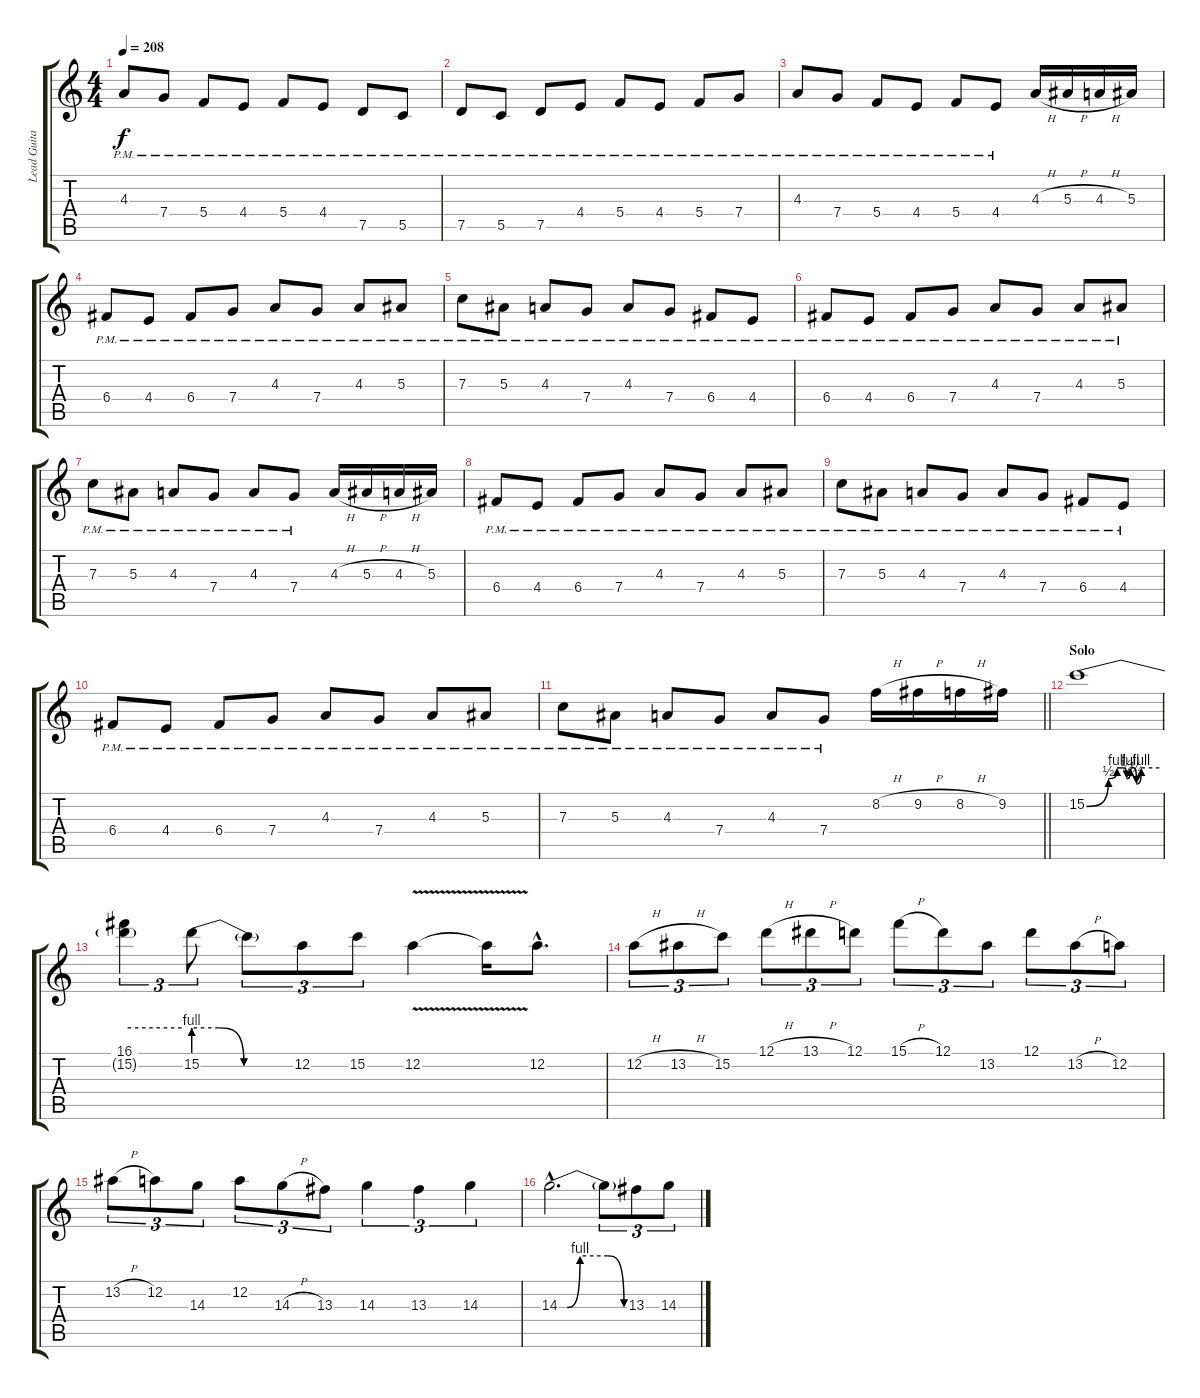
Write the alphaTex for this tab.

\track ("Lead Guitar" "Lead Guita") {instrument distortionguitar}
\staff {score tabs}
\tuning (D4 A3 F3 C3 G2 D2) {hide}
\ts (4 4)
\tempo 208
\clef g2
\ks c
4.3{pm}.8{dy f} 7.4{pm}.8 5.4{pm}.8 4.4{pm}.8 5.4{pm}.8 4.4{pm}.8 7.5{pm}.8 5.5{pm}.8 |
7.5{pm}.8 5.5{pm}.8 7.5{pm}.8 4.4{pm}.8 5.4{pm}.8 4.4{pm}.8 5.4{pm}.8 7.4{pm}.8 |
4.3{pm}.8 7.4{pm}.8 5.4{pm}.8 4.4{pm}.8 5.4{pm}.8 4.4{pm}.8 4.3{h}.16 5.3{h}.16 4.3{h}.16 5.3.16 |
6.4{pm}.8 4.4{pm}.8 6.4{pm}.8 7.4{pm}.8 4.3{pm}.8 7.4{pm}.8 4.3{pm}.8 5.3{pm}.8 |
7.3{pm}.8 5.3{pm}.8 4.3{pm}.8 7.4{pm}.8 4.3{pm}.8 7.4{pm}.8 6.4{pm}.8 4.4{pm}.8 |
6.4{pm}.8 4.4{pm}.8 6.4{pm}.8 7.4{pm}.8 4.3{pm}.8 7.4{pm}.8 4.3{pm}.8 5.3{pm}.8 |
7.3{pm}.8 5.3{pm}.8 4.3{pm}.8 7.4{pm}.8 4.3{pm}.8 7.4{pm}.8 4.3{h}.16 5.3{h}.16 4.3{h}.16 5.3.16 |
6.4{pm}.8 4.4{pm}.8 6.4{pm}.8 7.4{pm}.8 4.3{pm}.8 7.4{pm}.8 4.3{pm}.8 5.3{pm}.8 |
7.3{pm}.8 5.3{pm}.8 4.3{pm}.8 7.4{pm}.8 4.3{pm}.8 7.4{pm}.8 6.4{pm}.8 4.4{pm}.8 |
6.4{pm}.8 4.4{pm}.8 6.4{pm}.8 7.4{pm}.8 4.3{pm}.8 7.4{pm}.8 4.3{pm}.8 5.3{pm}.8 |
\barLineRight lightlight
7.3{pm}.8 5.3{pm}.8 4.3{pm}.8 7.4{pm}.8 4.3{pm}.8 7.4{pm}.8 8.2{h}.16{volume 14} 9.2{h}.16 8.2{h}.16 9.2.16 |
\section ("" "Solo")
15.2{be (custom 0 0 18 2 25 4 30 4 33 2 36 4 39 4 41 1 45 4 60 4)}.1{volume 13 balance 8} |
(16.1 15.2{be (hold 0 4 60 4) t}).4{tu (3 2)} 15.2{be (custom 0 4 15 4 30 0 60 0)}.8{tu (3 2)} 15.2{t}.8{tu (3 2)} 12.2.8{tu (3 2)} 15.2.8{tu (3 2)} 12.2{v}.4 12.2{t}.16 12.2{hac}.8{d} |
12.2{h}.8{tu (3 2)} 13.2{h}.8{tu (3 2)} 15.2.8{tu (3 2)} 12.1{h}.8{tu (3 2)} 13.1{h}.8{tu (3 2)} 12.1.8{tu (3 2)} 15.1{h}.8{tu (3 2)} 12.1.8{tu (3 2)} 13.2.8{tu (3 2)} 12.1.8{tu (3 2)} 13.2{h}.8{tu (3 2)} 12.2.8{tu (3 2)} |
13.2{h}.8{tu (3 2)} 12.2.8{tu (3 2)} 14.3.8{tu (3 2)} 12.2.8{tu (3 2)} 14.3{h}.8{tu (3 2)} 13.3.8{tu (3 2)} 14.3.4{tu (3 2)} 13.3.4{tu (3 2)} 14.3.4{tu (3 2)} |
14.3{be (custom 0 0 7 0 18 4 42 4 56 0 60 0) hac}.2{d} 14.3{t}.8{tu (3 2)} 13.3.8{tu (3 2)} 14.3.8{tu (3 2)}
